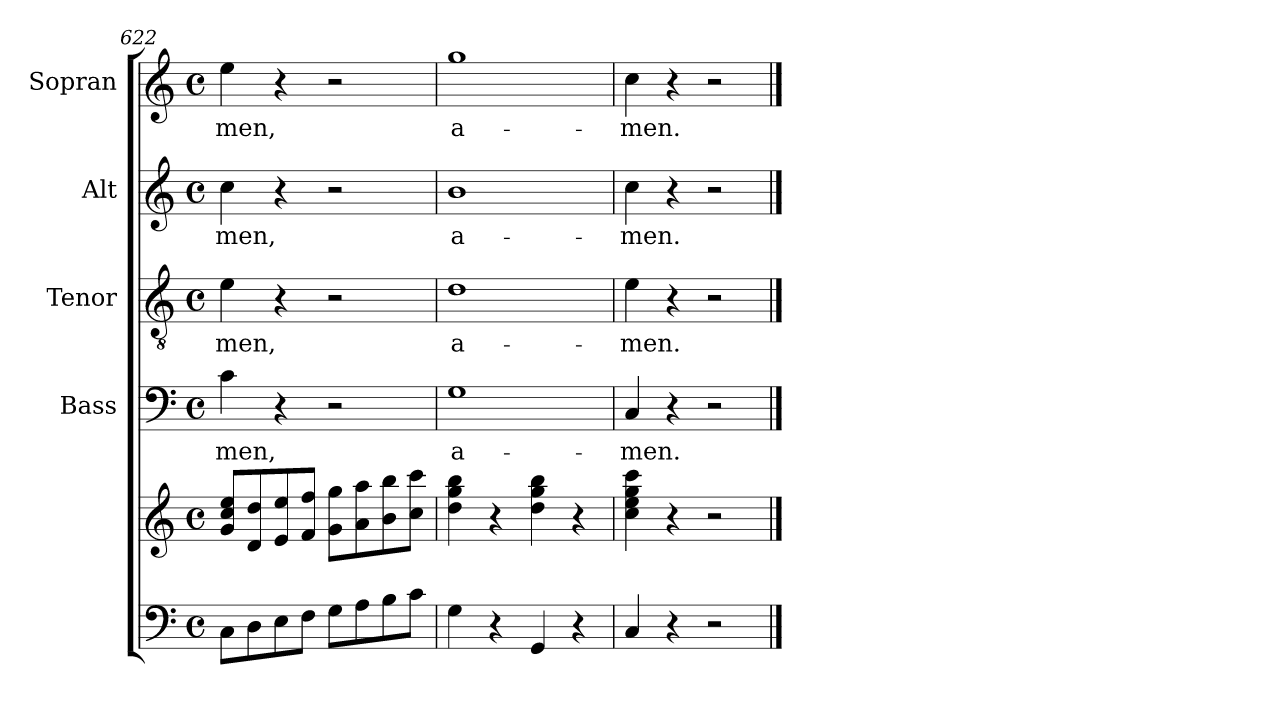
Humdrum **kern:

**kern	**kern	**kern	**text	**kern	**text	**kern	**text	**kern	**text
*part5	*part5	*part4	*part4	*part3	*part3	*part2	*part2	*part1	*part1
*staff6	*staff5	*staff4	*staff4	*staff3	*staff3	*staff2	*staff2	*staff1	*staff1
*	*	*I"Bass	*	*I"Tenor	*	*I"Alt	*	*I"Sopran	*
*	*	*I'B.	*	*I'T.	*	*I'A.	*	*I'S.	*
*clefF4	*clefG2	*clefF4	*	*clefGv2	*	*clefG2	*	*clefG2	*
*k[]	*k[]	*k[]	*	*k[]	*	*k[]	*	*k[]	*
*C:	*C:	*C:	*	*C:	*	*C:	*	*C:	*
*M4/4	*M4/4	*M4/4	*	*M4/4	*	*M4/4	*	*M4/4	*
*met(c)	*met(c)	*met(c)	*	*met(c)	*	*met(c)	*	*met(c)	*
=622	=622	=622	=622	=622	=622	=622	=622	=622	=622
!	!	!	!LO:LY:b	!	!LO:LY:b	!	!LO:LY:b	!	!LO:LY:b
8C\L	8g/ 8cc/ 8ee/L	4c\	-men,	4e\	-men,	4cc\	-men,	4ee\	-men,
8D\	8d/ 8dd/	.	.	.	.	.	.	.	.
8E\	8e/ 8ee/	4r	.	4r	.	4r	.	4r	.
8F\J	8f/ 8ff/J	.	.	.	.	.	.	.	.
8G\L	8g\ 8gg\L	2r	.	2r	.	2r	.	2r	.
8A\	8a\ 8aa\	.	.	.	.	.	.	.	.
8B\	8b\ 8bb\	.	.	.	.	.	.	.	.
8c\J	8cc\ 8ccc\J	.	.	.	.	.	.	.	.
=623	=623	=623	=623	=623	=623	=623	=623	=623	=623
!	!	!	!LO:LY:b	!	!LO:LY:b	!	!LO:LY:b	!	!LO:LY:b
4G\	4dd\ 4gg\ 4bb\	1G	a-	1d	a-	1b	a-	1gg	a-
4r	4r	.	.	.	.	.	.	.	.
4GG/	4dd\ 4gg\ 4bb\	.	.	.	.	.	.	.	.
4r	4r	.	.	.	.	.	.	.	.
=624	=624	=624	=624	=624	=624	=624	=624	=624	=624
!	!	!	!LO:LY:b	!	!LO:LY:b	!	!LO:LY:b	!	!LO:LY:b
4C/	4cc\ 4ee\ 4gg\ 4ccc\	4C/	-men.	4e\	-men.	4cc\	-men.	4cc\	-men.
4r	4r	4r	.	4r	.	4r	.	4r	.
2r	2r	2r	.	2r	.	2r	.	2r	.
==	==	==	==	==	==	==	==	==	==
*-	*-	*-	*-	*-	*-	*-	*-	*-	*-
